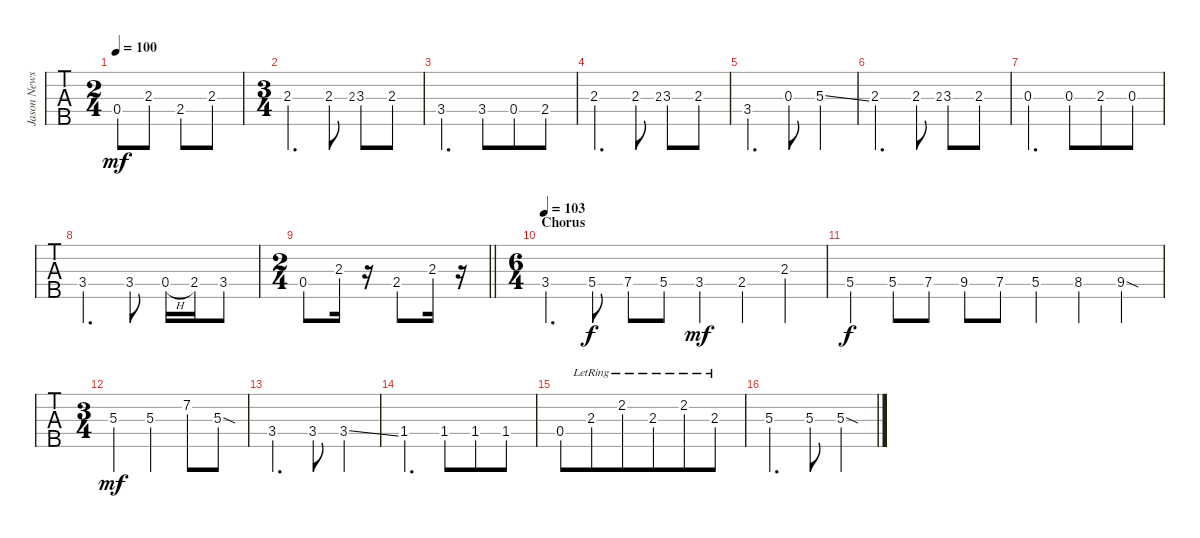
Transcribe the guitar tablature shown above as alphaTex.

\track ("Jason Newsted" "Jason News") {instrument electricbasspick}
\staff {tabs}
\tuning (G2 D2 A1 E1 B0) {hide}
\ts (2 4)
\tempo 100
\clef f4
\ks c
0.4.8{dy mf} 2.3{st}.8 2.4.8 2.3{st}.8 |
\ts (3 4)
2.3.4{d} 2.3.8 2.3.8{gr onbeat beam merge} 3.3.8 2.3.8 |
3.4.4{d} 3.4.8{beam merge} 0.4.8 2.4.8 |
2.3.4{d} 2.3.8 2.3.8{gr onbeat beam merge} 3.3.8 2.3.8 |
3.4.4{d} 0.3.8 5.3{ss}.4 |
2.3.4{d} 2.3.8 2.3.8{gr onbeat beam merge} 3.3.8 2.3.8 |
0.3.4{d} 0.3.8{beam merge} 2.3.8 0.3.8 |
3.4.4{d} 3.4.8 0.4{h}.16 2.4.16 3.4.8 |
\ts (2 4)
\barLineRight lightlight
0.4.8 2.3.16 r.16 2.4.8 2.3.16 r.16 |
\ts (6 4)
\section ("" "Chorus")
\tempo 103
3.4.4{d} 5.4.8{dy f} 7.4.8 5.4.8 3.4.4{dy mf} 2.4.4 2.3.4 |
5.4.4{dy f} 5.4.8 7.4.8 9.4.8 7.4.8 5.4.4 8.4.4 9.4{sod}.4 |
\ts (3 4)
5.3.4{dy mf} 5.3.4 7.2.8 5.3{sod}.8 |
3.4.4{d} 3.4.8 3.4{ss}.4 |
1.4.4{d} 1.4.8{beam merge} 1.4.8 1.4.8 |
0.4.8 2.3{lr}.8{beam merge} 2.2{lr}.8 2.3{lr}.8{beam merge} 2.2{lr}.8 2.3{lr}.8 |
5.3.4{d} 5.3.8 5.3{sod}.4
